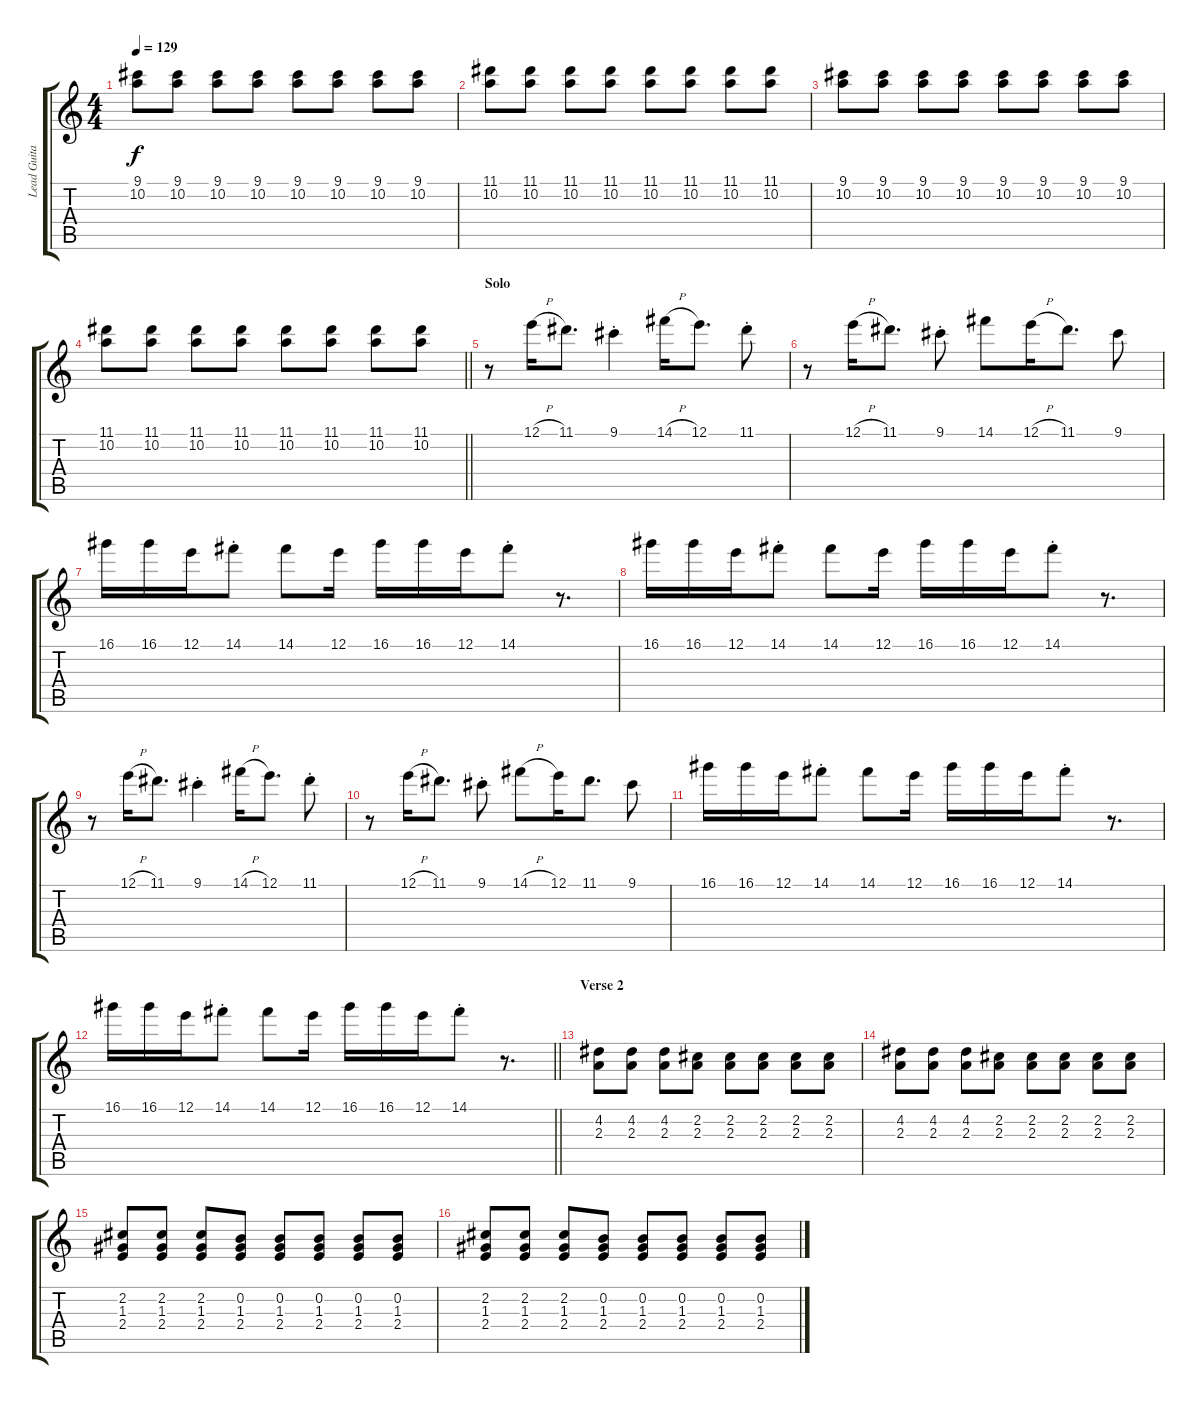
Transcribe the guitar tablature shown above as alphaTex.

\track ("Lead Guitar" "Lead Guita") {instrument overdrivenguitar}
\staff {score tabs}
\tuning (E4 B3 G3 D3 A2 E2) {hide}
\ts (4 4)
\tempo 129
\clef g2
\ks c
(9.1 10.2).8{dy f} (9.1 10.2).8 (9.1 10.2).8 (9.1 10.2).8 (9.1 10.2).8 (9.1 10.2).8 (9.1 10.2).8 (9.1 10.2).8 |
(11.1 10.2).8 (11.1 10.2).8 (11.1 10.2).8 (11.1 10.2).8 (11.1 10.2).8 (11.1 10.2).8 (11.1 10.2).8 (11.1 10.2).8 |
(9.1 10.2).8 (9.1 10.2).8 (9.1 10.2).8 (9.1 10.2).8 (9.1 10.2).8 (9.1 10.2).8 (9.1 10.2).8 (9.1 10.2).8 |
\barLineRight lightlight
(11.1 10.2).8 (11.1 10.2).8 (11.1 10.2).8 (11.1 10.2).8 (11.1 10.2).8 (11.1 10.2).8 (11.1 10.2).8 (11.1 10.2).8 |
\section ("" "Solo")
r.8 12.1{h}.16 11.1.8{d} 9.1{st}.4 14.1{h}.16 12.1.8{d} 11.1{st}.8 |
r.8 12.1{h}.16 11.1.8{d} 9.1{st}.8 14.1.8 12.1{h}.16 11.1.8{d} 9.1.8 |
16.1.16 16.1.16 12.1.16 14.1{st}.8 14.1.8 12.1.16 16.1.16 16.1.16 12.1.16 14.1{st}.8 r.8{d} |
16.1.16 16.1.16 12.1.16 14.1{st}.8 14.1.8 12.1.16 16.1.16 16.1.16 12.1.16 14.1{st}.8 r.8{d} |
r.8 12.1{h}.16 11.1.8{d} 9.1{st}.4 14.1{h}.16 12.1.8{d} 11.1{st}.8 |
r.8 12.1{h}.16 11.1.8{d} 9.1{st}.8 14.1{h}.8 12.1.16 11.1.8{d} 9.1.8 |
16.1.16 16.1.16 12.1.16 14.1{st}.8 14.1.8 12.1.16 16.1.16 16.1.16 12.1.16 14.1{st}.8 r.8{d} |
\barLineRight lightlight
16.1.16 16.1.16 12.1.16 14.1{st}.8 14.1.8 12.1.16 16.1.16 16.1.16 12.1.16 14.1{st}.8 r.8{d} |
\section ("" "Verse 2")
(4.2 2.3).8 (4.2 2.3).8 (4.2 2.3).8 (2.2 2.3).8 (2.2 2.3).8 (2.2 2.3).8 (2.2 2.3).8 (2.2 2.3).8 |
(4.2 2.3).8 (4.2 2.3).8 (4.2 2.3).8 (2.2 2.3).8 (2.2 2.3).8 (2.2 2.3).8 (2.2 2.3).8 (2.2 2.3).8 |
(2.2 1.3 2.4).8 (2.2 1.3 2.4).8 (2.2 1.3 2.4).8 (0.2 1.3 2.4).8 (0.2 1.3 2.4).8 (0.2 1.3 2.4).8 (0.2 1.3 2.4).8 (0.2 1.3 2.4).8 |
(2.2 1.3 2.4).8 (2.2 1.3 2.4).8 (2.2 1.3 2.4).8 (0.2 1.3 2.4).8 (0.2 1.3 2.4).8 (0.2 1.3 2.4).8 (0.2 1.3 2.4).8 (0.2 1.3 2.4).8
